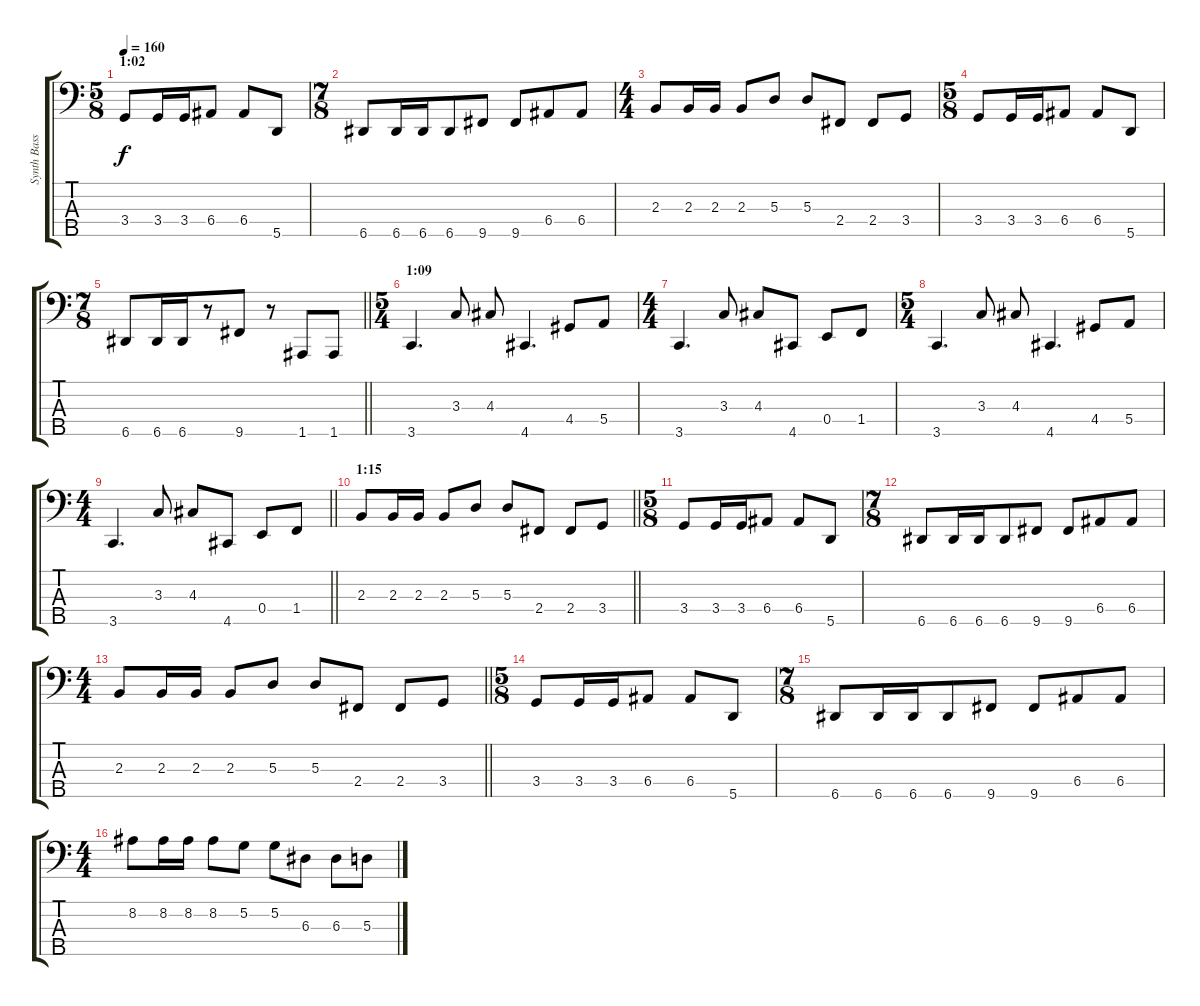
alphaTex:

\track ("Synth Bass" "Synth Bass") {mute instrument electricbassfinger}
\staff {score tabs}
\tuning (G2 D2 A1 E1 A0) {hide}
\ts (5 8)
\section ("" "1:02")
\tempo 160
\clef f4
\ks c
3.4.8{dy f} 3.4.16 3.4.16 6.4.8 6.4.8 5.5.8 |
\ts (7 8)
6.5.8 6.5.16 6.5.16 6.5.8 9.5.8 9.5.8 6.4.8 6.4.8 |
\ts (4 4)
2.3.8 2.3.16 2.3.16 2.3.8 5.3.8 5.3.8 2.4.8 2.4.8 3.4.8 |
\ts (5 8)
3.4.8 3.4.16 3.4.16 6.4.8 6.4.8 5.5.8 |
\ts (7 8)
\barLineRight lightlight
6.5.8 6.5.16 6.5.16 r.8 9.5.8 r.8 1.5.8 1.5.8 |
\ts (5 4)
\section ("" "1:09")
3.5.4{d} 3.3.8 4.3.8 4.5.4{d} 4.4.8 5.4.8 |
\ts (4 4)
3.5.4{d} 3.3.8 4.3.8 4.5.8 0.4.8 1.4.8 |
\ts (5 4)
3.5.4{d} 3.3.8 4.3.8 4.5.4{d} 4.4.8 5.4.8 |
\ts (4 4)
\barLineRight lightlight
3.5.4{d} 3.3.8 4.3.8 4.5.8 0.4.8 1.4.8 |
\section ("" "1:15")
\barLineRight lightlight
2.3.8 2.3.16 2.3.16 2.3.8 5.3.8 5.3.8 2.4.8 2.4.8 3.4.8 |
\ts (5 8)
3.4.8 3.4.16 3.4.16 6.4.8 6.4.8 5.5.8 |
\ts (7 8)
6.5.8 6.5.16 6.5.16 6.5.8 9.5.8 9.5.8 6.4.8 6.4.8 |
\ts (4 4)
\barLineRight lightlight
2.3.8 2.3.16 2.3.16 2.3.8 5.3.8 5.3.8 2.4.8 2.4.8 3.4.8 |
\ts (5 8)
3.4.8 3.4.16 3.4.16 6.4.8 6.4.8 5.5.8 |
\ts (7 8)
6.5.8 6.5.16 6.5.16 6.5.8 9.5.8 9.5.8 6.4.8 6.4.8 |
\ts (4 4)
8.2.8 8.2.16 8.2.16 8.2.8 5.2.8 5.2.8 6.3.8 6.3.8 5.3.8
